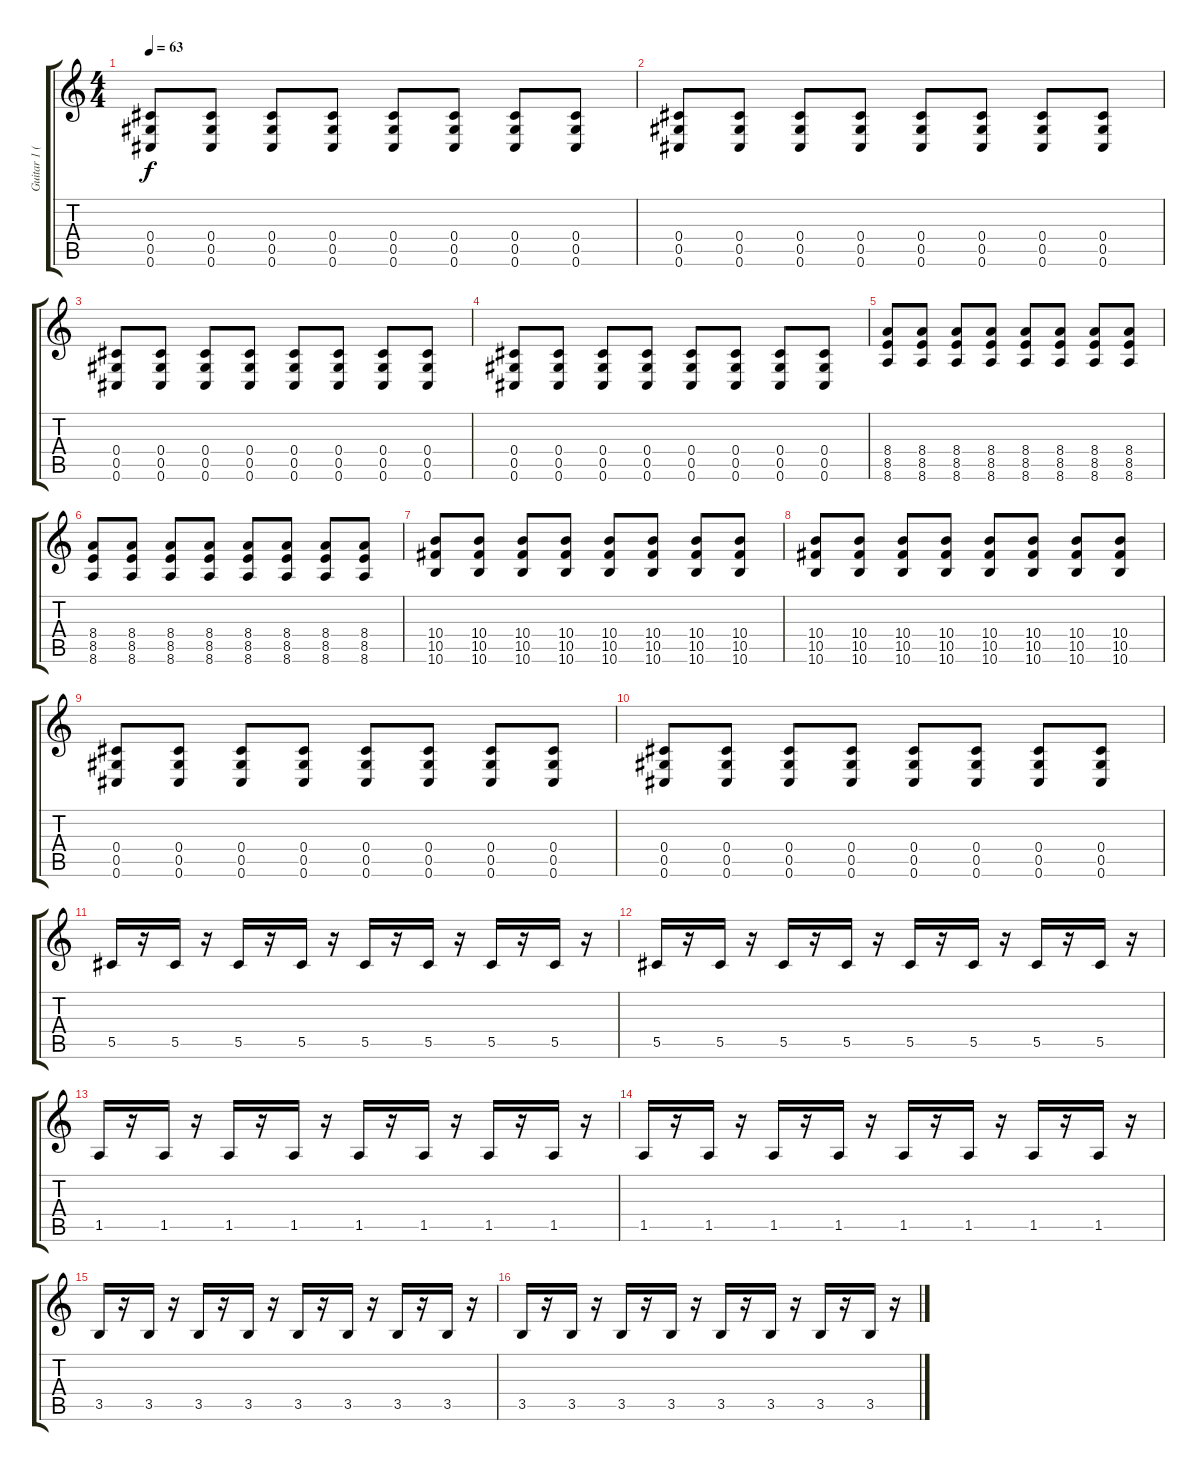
\track ("Guitar 1 (Drop C#)" "Guitar 1 (") {instrument distortionguitar}
\staff {score tabs}
\tuning (Eb4 Bb3 Gb3 Db3 Ab2 Db2) {hide}
\ts (4 4)
\tempo 63
\clef g2
\ks c
(0.4 0.5 0.6).8{dy f} (0.4 0.5 0.6).8 (0.4 0.5 0.6).8 (0.4 0.5 0.6).8 (0.4 0.5 0.6).8 (0.4 0.5 0.6).8 (0.4 0.5 0.6).8 (0.4 0.5 0.6).8 |
(0.4 0.5 0.6).8 (0.4 0.5 0.6).8 (0.4 0.5 0.6).8 (0.4 0.5 0.6).8 (0.4 0.5 0.6).8 (0.4 0.5 0.6).8 (0.4 0.5 0.6).8 (0.4 0.5 0.6).8 |
(0.4 0.5 0.6).8 (0.4 0.5 0.6).8 (0.4 0.5 0.6).8 (0.4 0.5 0.6).8 (0.4 0.5 0.6).8 (0.4 0.5 0.6).8 (0.4 0.5 0.6).8 (0.4 0.5 0.6).8 |
(0.4 0.5 0.6).8 (0.4 0.5 0.6).8 (0.4 0.5 0.6).8 (0.4 0.5 0.6).8 (0.4 0.5 0.6).8 (0.4 0.5 0.6).8 (0.4 0.5 0.6).8 (0.4 0.5 0.6).8 |
(8.4 8.5 8.6).8 (8.4 8.5 8.6).8 (8.4 8.5 8.6).8 (8.4 8.5 8.6).8 (8.4 8.5 8.6).8 (8.4 8.5 8.6).8 (8.4 8.5 8.6).8 (8.4 8.5 8.6).8 |
(8.4 8.5 8.6).8 (8.4 8.5 8.6).8 (8.4 8.5 8.6).8 (8.4 8.5 8.6).8 (8.4 8.5 8.6).8 (8.4 8.5 8.6).8 (8.4 8.5 8.6).8 (8.4 8.5 8.6).8 |
(10.4 10.5 10.6).8 (10.4 10.5 10.6).8 (10.4 10.5 10.6).8 (10.4 10.5 10.6).8 (10.4 10.5 10.6).8 (10.4 10.5 10.6).8 (10.4 10.5 10.6).8 (10.4 10.5 10.6).8 |
(10.4 10.5 10.6).8 (10.4 10.5 10.6).8 (10.4 10.5 10.6).8 (10.4 10.5 10.6).8 (10.4 10.5 10.6).8 (10.4 10.5 10.6).8 (10.4 10.5 10.6).8 (10.4 10.5 10.6).8 |
(0.4 0.5 0.6).8 (0.4 0.5 0.6).8 (0.4 0.5 0.6).8 (0.4 0.5 0.6).8 (0.4 0.5 0.6).8 (0.4 0.5 0.6).8 (0.4 0.5 0.6).8 (0.4 0.5 0.6).8 |
(0.4 0.5 0.6).8 (0.4 0.5 0.6).8 (0.4 0.5 0.6).8 (0.4 0.5 0.6).8 (0.4 0.5 0.6).8 (0.4 0.5 0.6).8 (0.4 0.5 0.6).8 (0.4 0.5 0.6).8 |
5.5.16 r.16 5.5.16 r.16 5.5.16{volume 1} r.16 5.5.16 r.16 5.5.16 r.16 5.5.16 r.16 5.5.16 r.16 5.5.16 r.16 |
5.5.16 r.16 5.5.16 r.16 5.5.16 r.16 5.5.16 r.16 5.5.16 r.16 5.5.16 r.16 5.5.16 r.16 5.5.16 r.16 |
1.5.16{volume 7} r.16 1.5.16 r.16 1.5.16{volume 1} r.16 1.5.16 r.16 1.5.16 r.16 1.5.16 r.16 1.5.16 r.16 1.5.16 r.16 |
1.5.16 r.16 1.5.16 r.16 1.5.16 r.16 1.5.16 r.16 1.5.16 r.16 1.5.16 r.16 1.5.16 r.16 1.5.16 r.16 |
3.5.16{volume 7} r.16 3.5.16 r.16 3.5.16{volume 1} r.16 3.5.16 r.16 3.5.16 r.16 3.5.16 r.16 3.5.16 r.16 3.5.16 r.16 |
3.5.16 r.16 3.5.16 r.16 3.5.16 r.16 3.5.16 r.16 3.5.16 r.16 3.5.16 r.16 3.5.16 r.16 3.5.16 r.16
